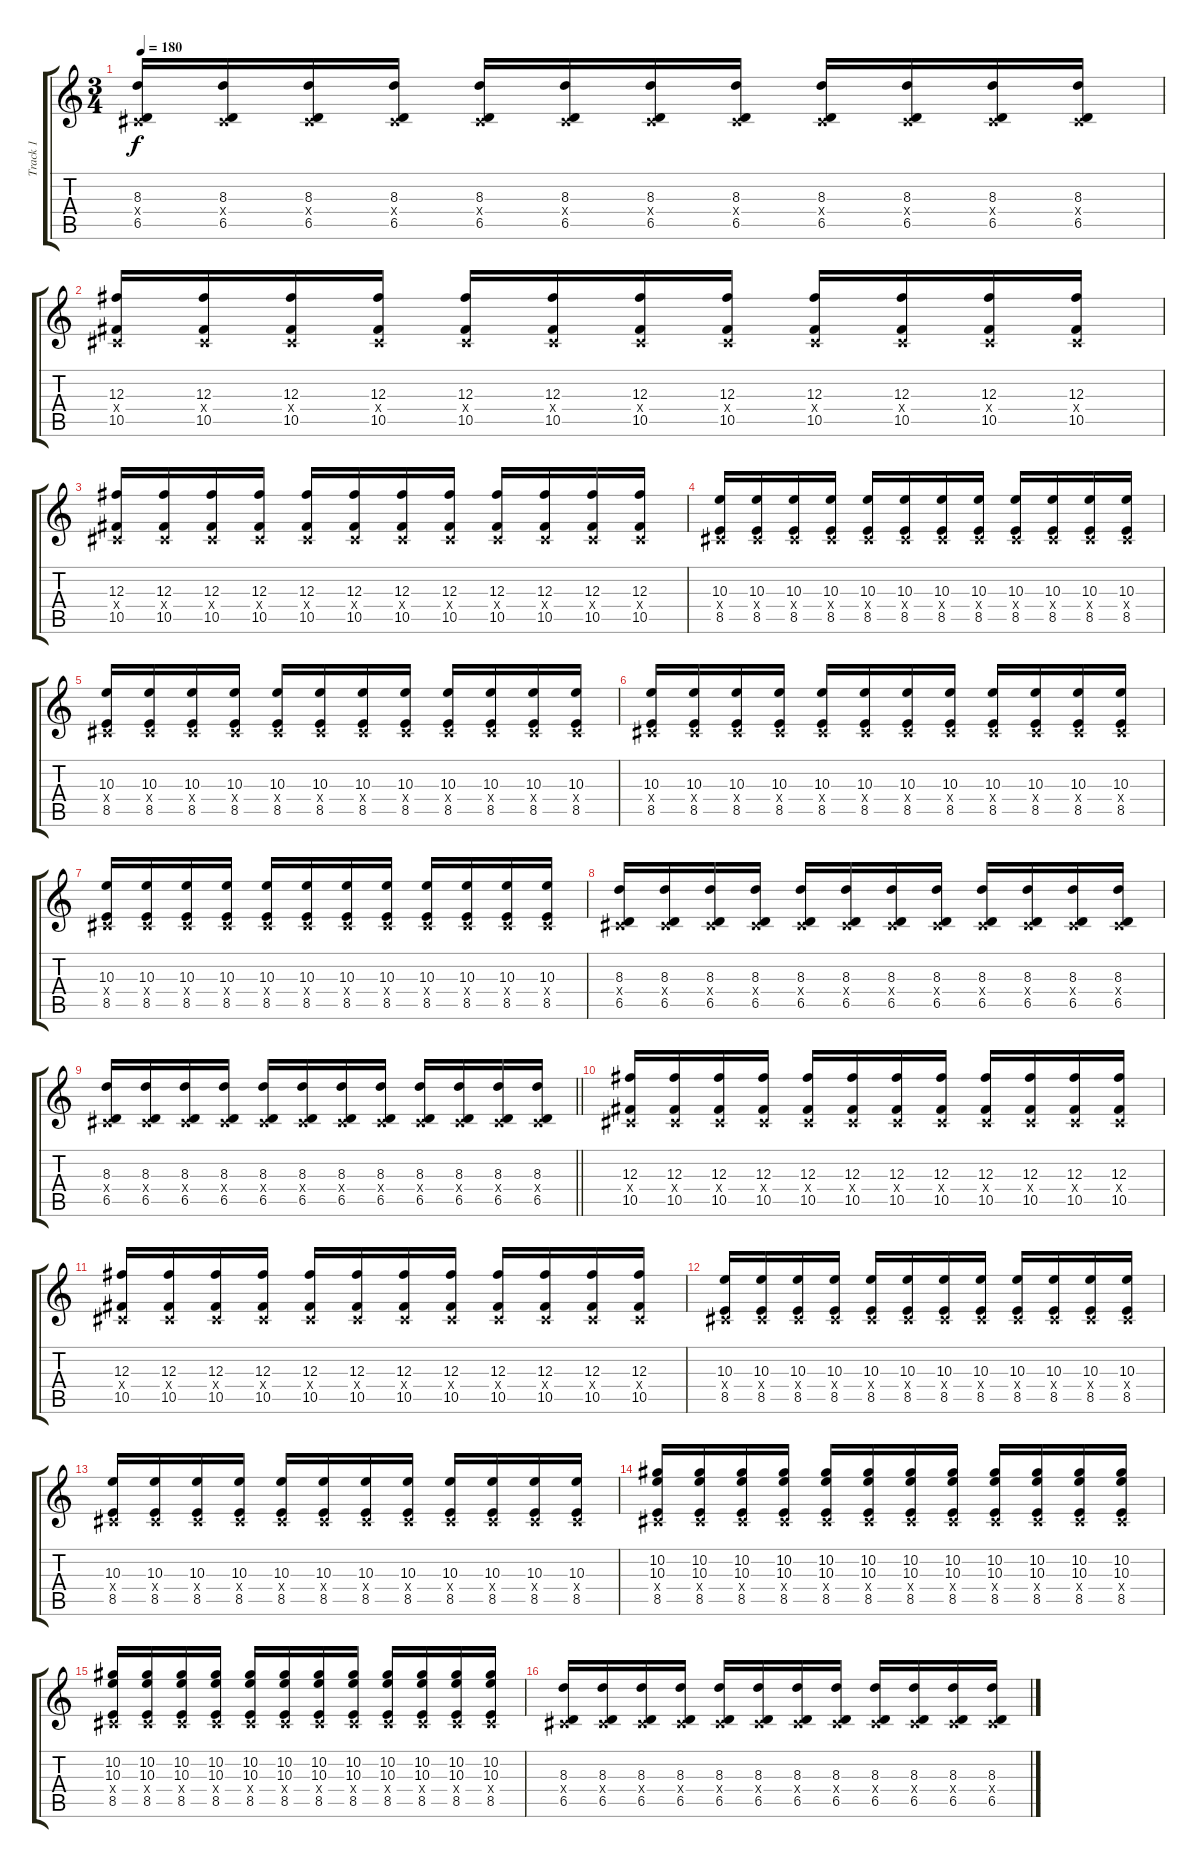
\track ("Track 1" "Track 1") {instrument distortionguitar}
\staff {score tabs}
\tuning (Eb4 Bb3 Gb3 Db3 Ab2 Db2) {hide}
\ts (3 4)
\tempo 180
\clef g2
\ks c
(8.3 0.4{x} 6.5).16{dy f} (8.3 0.4{x} 6.5).16 (8.3 0.4{x} 6.5).16 (8.3 0.4{x} 6.5).16 (8.3 0.4{x} 6.5).16 (8.3 0.4{x} 6.5).16 (8.3 0.4{x} 6.5).16 (8.3 0.4{x} 6.5).16 (8.3 0.4{x} 6.5).16 (8.3 0.4{x} 6.5).16 (8.3 0.4{x} 6.5).16 (8.3 0.4{x} 6.5).16 |
(12.3 0.4{x} 10.5).16 (12.3 0.4{x} 10.5).16 (12.3 0.4{x} 10.5).16 (12.3 0.4{x} 10.5).16 (12.3 0.4{x} 10.5).16 (12.3 0.4{x} 10.5).16 (12.3 0.4{x} 10.5).16 (12.3 0.4{x} 10.5).16 (12.3 0.4{x} 10.5).16 (12.3 0.4{x} 10.5).16 (12.3 0.4{x} 10.5).16 (12.3 0.4{x} 10.5).16 |
(12.3 0.4{x} 10.5).16 (12.3 0.4{x} 10.5).16 (12.3 0.4{x} 10.5).16 (12.3 0.4{x} 10.5).16 (12.3 0.4{x} 10.5).16 (12.3 0.4{x} 10.5).16 (12.3 0.4{x} 10.5).16 (12.3 0.4{x} 10.5).16 (12.3 0.4{x} 10.5).16 (12.3 0.4{x} 10.5).16 (12.3 0.4{x} 10.5).16 (12.3 0.4{x} 10.5).16 |
(10.3 0.4{x} 8.5).16 (10.3 0.4{x} 8.5).16 (10.3 0.4{x} 8.5).16 (10.3 0.4{x} 8.5).16 (10.3 0.4{x} 8.5).16 (10.3 0.4{x} 8.5).16 (10.3 0.4{x} 8.5).16 (10.3 0.4{x} 8.5).16 (10.3 0.4{x} 8.5).16 (10.3 0.4{x} 8.5).16 (10.3 0.4{x} 8.5).16 (10.3 0.4{x} 8.5).16 |
(10.3 0.4{x} 8.5).16 (10.3 0.4{x} 8.5).16 (10.3 0.4{x} 8.5).16 (10.3 0.4{x} 8.5).16 (10.3 0.4{x} 8.5).16 (10.3 0.4{x} 8.5).16 (10.3 0.4{x} 8.5).16 (10.3 0.4{x} 8.5).16 (10.3 0.4{x} 8.5).16 (10.3 0.4{x} 8.5).16 (10.3 0.4{x} 8.5).16 (10.3 0.4{x} 8.5).16 |
(10.3 0.4{x} 8.5).16 (10.3 0.4{x} 8.5).16 (10.3 0.4{x} 8.5).16 (10.3 0.4{x} 8.5).16 (10.3 0.4{x} 8.5).16 (10.3 0.4{x} 8.5).16 (10.3 0.4{x} 8.5).16 (10.3 0.4{x} 8.5).16 (10.3 0.4{x} 8.5).16 (10.3 0.4{x} 8.5).16 (10.3 0.4{x} 8.5).16 (10.3 0.4{x} 8.5).16 |
(10.3 0.4{x} 8.5).16 (10.3 0.4{x} 8.5).16 (10.3 0.4{x} 8.5).16 (10.3 0.4{x} 8.5).16 (10.3 0.4{x} 8.5).16 (10.3 0.4{x} 8.5).16 (10.3 0.4{x} 8.5).16 (10.3 0.4{x} 8.5).16 (10.3 0.4{x} 8.5).16 (10.3 0.4{x} 8.5).16 (10.3 0.4{x} 8.5).16 (10.3 0.4{x} 8.5).16 |
(8.3 0.4{x} 6.5).16 (8.3 0.4{x} 6.5).16 (8.3 0.4{x} 6.5).16 (8.3 0.4{x} 6.5).16 (8.3 0.4{x} 6.5).16 (8.3 0.4{x} 6.5).16 (8.3 0.4{x} 6.5).16 (8.3 0.4{x} 6.5).16 (8.3 0.4{x} 6.5).16 (8.3 0.4{x} 6.5).16 (8.3 0.4{x} 6.5).16 (8.3 0.4{x} 6.5).16 |
\barLineRight lightlight
(8.3 0.4{x} 6.5).16 (8.3 0.4{x} 6.5).16 (8.3 0.4{x} 6.5).16 (8.3 0.4{x} 6.5).16 (8.3 0.4{x} 6.5).16 (8.3 0.4{x} 6.5).16 (8.3 0.4{x} 6.5).16 (8.3 0.4{x} 6.5).16 (8.3 0.4{x} 6.5).16 (8.3 0.4{x} 6.5).16 (8.3 0.4{x} 6.5).16 (8.3 0.4{x} 6.5).16 |
(12.3 0.4{x} 10.5).16 (12.3 0.4{x} 10.5).16 (12.3 0.4{x} 10.5).16 (12.3 0.4{x} 10.5).16 (12.3 0.4{x} 10.5).16 (12.3 0.4{x} 10.5).16 (12.3 0.4{x} 10.5).16 (12.3 0.4{x} 10.5).16 (12.3 0.4{x} 10.5).16 (12.3 0.4{x} 10.5).16 (12.3 0.4{x} 10.5).16 (12.3 0.4{x} 10.5).16 |
(12.3 0.4{x} 10.5).16 (12.3 0.4{x} 10.5).16 (12.3 0.4{x} 10.5).16 (12.3 0.4{x} 10.5).16 (12.3 0.4{x} 10.5).16 (12.3 0.4{x} 10.5).16 (12.3 0.4{x} 10.5).16 (12.3 0.4{x} 10.5).16 (12.3 0.4{x} 10.5).16 (12.3 0.4{x} 10.5).16 (12.3 0.4{x} 10.5).16 (12.3 0.4{x} 10.5).16 |
(10.3 0.4{x} 8.5).16 (10.3 0.4{x} 8.5).16 (10.3 0.4{x} 8.5).16 (10.3 0.4{x} 8.5).16 (10.3 0.4{x} 8.5).16 (10.3 0.4{x} 8.5).16 (10.3 0.4{x} 8.5).16 (10.3 0.4{x} 8.5).16 (10.3 0.4{x} 8.5).16 (10.3 0.4{x} 8.5).16 (10.3 0.4{x} 8.5).16 (10.3 0.4{x} 8.5).16 |
(10.3 0.4{x} 8.5).16 (10.3 0.4{x} 8.5).16 (10.3 0.4{x} 8.5).16 (10.3 0.4{x} 8.5).16 (10.3 0.4{x} 8.5).16 (10.3 0.4{x} 8.5).16 (10.3 0.4{x} 8.5).16 (10.3 0.4{x} 8.5).16 (10.3 0.4{x} 8.5).16 (10.3 0.4{x} 8.5).16 (10.3 0.4{x} 8.5).16 (10.3 0.4{x} 8.5).16 |
(10.2 10.3 0.4{x} 8.5).16 (10.2 10.3 0.4{x} 8.5).16 (10.2 10.3 0.4{x} 8.5).16 (10.2 10.3 0.4{x} 8.5).16 (10.2 10.3 0.4{x} 8.5).16 (10.2 10.3 0.4{x} 8.5).16 (10.2 10.3 0.4{x} 8.5).16 (10.2 10.3 0.4{x} 8.5).16 (10.2 10.3 0.4{x} 8.5).16 (10.2 10.3 0.4{x} 8.5).16 (10.2 10.3 0.4{x} 8.5).16 (10.2 10.3 0.4{x} 8.5).16 |
(10.2 10.3 0.4{x} 8.5).16 (10.2 10.3 0.4{x} 8.5).16 (10.2 10.3 0.4{x} 8.5).16 (10.2 10.3 0.4{x} 8.5).16 (10.2 10.3 0.4{x} 8.5).16 (10.2 10.3 0.4{x} 8.5).16 (10.2 10.3 0.4{x} 8.5).16 (10.2 10.3 0.4{x} 8.5).16 (10.2 10.3 0.4{x} 8.5).16 (10.2 10.3 0.4{x} 8.5).16 (10.2 10.3 0.4{x} 8.5).16 (10.2 10.3 0.4{x} 8.5).16 |
(8.3 0.4{x} 6.5).16 (8.3 0.4{x} 6.5).16 (8.3 0.4{x} 6.5).16 (8.3 0.4{x} 6.5).16 (8.3 0.4{x} 6.5).16 (8.3 0.4{x} 6.5).16 (8.3 0.4{x} 6.5).16 (8.3 0.4{x} 6.5).16 (8.3 0.4{x} 6.5).16 (8.3 0.4{x} 6.5).16 (8.3 0.4{x} 6.5).16 (8.3 0.4{x} 6.5).16
